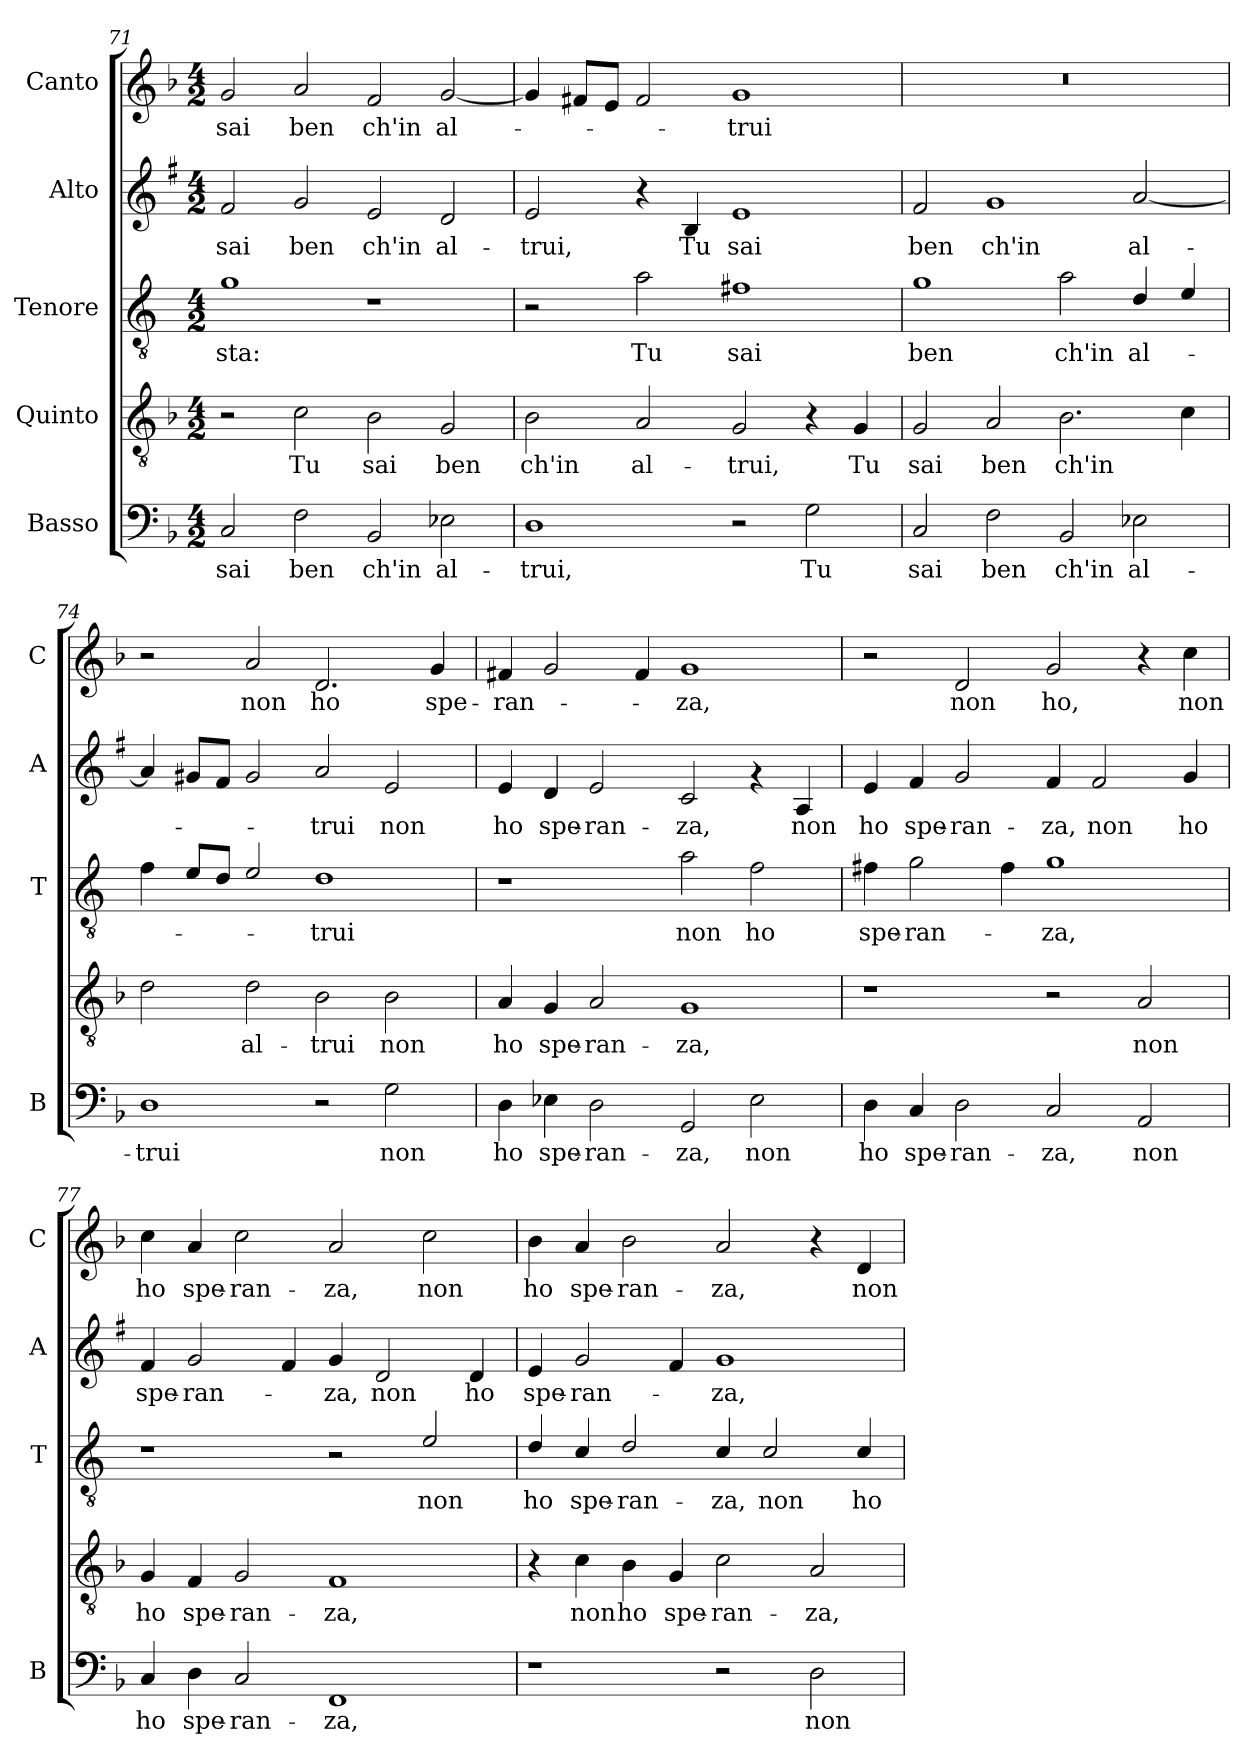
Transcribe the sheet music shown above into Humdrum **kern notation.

**kern	**text	**kern	**text	**kern	**text	**kern	**text	**kern	**text
*part5	*part5	*part4	*part4	*part3	*part3	*part2	*part2	*part1	*part1
*staff5	*staff5	*staff4	*staff4	*staff3	*staff3	*staff2	*staff2	*staff1	*staff1
*I"Basso	*	*I"Quinto	*	*I"Tenore	*	*I"Alto	*	*I"Canto	*
*I'B	*	*	*	*I'T	*	*I'A	*	*I'C	*
*clefF4	*	*clefGv2	*	*clefGv2	*	*clefG2	*	*clefG2	*
*	*	*	*	*ITrd4c7	*	*ITrd1c2	*	*	*
*k[b-]	*	*k[b-]	*	*k[b-]	*	*k[b-]	*	*k[b-]	*
*F:	*	*F:	*	*F:	*	*F:	*	*F:	*
*M4/2	*	*M4/2	*	*M4/2	*	*M4/2	*	*M4/2	*
=71	=71	=71	=71	=71	=71	=71	=71	=71	=71
!	!LO:LY:b	!	!	!	!LO:LY:b	!	!LO:LY:b	!	!LO:LY:b
2C/	sai	2r	.	1c	-sta:	2e/	sai	2g/	sai
!	!LO:LY:b	!	!LO:LY:b	!	!	!	!LO:LY:b	!	!LO:LY:b
2F\	ben	2c\	Tu	.	.	2f/	ben	2a/	ben
!	!LO:LY:b	!	!LO:LY:b	!	!	!	!LO:LY:b	!	!LO:LY:b
2BB-/	ch'in	2B-\	sai	1r	.	2d/	ch'in	2f/	ch'in
!	!LO:LY:b	!	!LO:LY:b	!	!	!	!LO:LY:b	!	!LO:LY:b
2E-X\	al-	2G/	ben	.	.	2c/	al-	[2g/	al-
=72	=72	=72	=72	=72	=72	=72	=72	=72	=72
!	!LO:LY:b	!	!LO:LY:b	!	!	!	!LO:LY:b	!	!
1D	-trui,	2B-\	ch'in	2r	.	2d/	-trui,	4g/]	.
.	.	.	.	.	.	.	.	8f#X/L	.
.	.	.	.	.	.	.	.	8e/J	.
!	!	!	!LO:LY:b	!	!LO:LY:b	!	!	!	!
.	.	2A/	al-	2d\	Tu	4r	.	2f#/	.
!	!	!	!	!	!	!	!LO:LY:b	!	!
.	.	.	.	.	.	4A/	Tu	.	.
!	!	!	!LO:LY:b	!	!LO:LY:b	!	!LO:LY:b	!	!LO:LY:b
2r	.	2G/	-trui,	1Bn	sai	1d	sai	1g	-trui
!	!LO:LY:b	!	!	!	!	!	!	!	!
2G\	Tu	4r	.	.	.	.	.	.	.
!	!	!	!LO:LY:b	!	!	!	!	!	!
.	.	4G/	Tu	.	.	.	.	.	.
=73	=73	=73	=73	=73	=73	=73	=73	=73	=73
!	!LO:LY:b	!	!LO:LY:b	!	!LO:LY:b	!	!LO:LY:b	!	!
2C/	sai	2G/	sai	1c	ben	2e/	ben	0r	.
!	!LO:LY:b	!	!LO:LY:b	!	!	!	!LO:LY:b	!	!
2F\	ben	2A/	ben	.	.	1f	ch'in	.	.
!	!LO:LY:b	!	!LO:LY:b	!	!LO:LY:b	!	!	!	!
2BB-/	ch'in	2.B-\	ch'in	2d\	ch'in	.	.	.	.
!	!LO:LY:b	!	!	!	!LO:LY:b	!	!LO:LY:b	!	!
2E-X\	al-	.	.	4G/	al-	[2g/	al-	.	.
.	.	4c\	.	4A/	.	.	.	.	.
=74	=74	=74	=74	=74	=74	=74	=74	=74	=74
!	!LO:LY:b	!	!	!	!	!	!	!	!
1D	-trui	2d\	.	4B-\	.	4g/]	.	2r	.
.	.	.	.	8A/L	.	8f#X/L	.	.	.
.	.	.	.	8G/J	.	8e/J	.	.	.
!	!	!	!LO:LY:b	!	!	!	!	!	!LO:LY:b
.	.	2d\	al-	2A/	.	2f#/	.	2a/	non
!	!	!	!LO:LY:b	!	!LO:LY:b	!	!LO:LY:b	!	!LO:LY:b
2r	.	2B-\	-trui	1G	-trui	2g/	-trui	2.d/	ho
!	!LO:LY:b	!	!LO:LY:b	!	!	!	!LO:LY:b	!	!
2G\	non	2B-\	non	.	.	2d/	non	.	.
!	!	!	!	!	!	!	!	!	!LO:LY:b
.	.	.	.	.	.	.	.	4g/	spe-
=75	=75	=75	=75	=75	=75	=75	=75	=75	=75
!	!LO:LY:b	!	!LO:LY:b	!	!	!	!LO:LY:b	!	!LO:LY:b
4D\	ho	4A/	ho	1r	.	4d/	ho	4f#X/	-ran-
!	!LO:LY:b	!	!LO:LY:b	!	!	!	!LO:LY:b	!	!
4E-X\	spe-	4G/	spe-	.	.	4c/	spe-	2g/	.
!	!LO:LY:b	!	!LO:LY:b	!	!	!	!LO:LY:b	!	!
2D\	-ran-	2A/	-ran-	.	.	2d/	-ran-	.	.
.	.	.	.	.	.	.	.	4f#/	.
!	!LO:LY:b	!	!LO:LY:b	!	!LO:LY:b	!	!LO:LY:b	!	!LO:LY:b
2GG/	-za,	1G	-za,	2d\	non	2B-/	-za,	1g	-za,
!	!LO:LY:b	!	!	!	!LO:LY:b	!	!	!	!
2E-\	non	.	.	2B-\	ho	4rf	.	.	.
!	!	!	!	!	!	!	!LO:LY:b	!	!
.	.	.	.	.	.	4G/	non	.	.
!!LO:PB:g=z
=76	=76	=76	=76	=76	=76	=76	=76	=76	=76
!	!LO:LY:b	!	!	!	!LO:LY:b	!	!LO:LY:b	!	!
4D\	ho	1r	.	4Bn\	spe-	4d/	ho	2r	.
!	!LO:LY:b	!	!	!	!LO:LY:b	!	!LO:LY:b	!	!
4C/	spe-	.	.	2c\	-ran-	4e/	spe-	.	.
!	!LO:LY:b	!	!	!	!	!	!LO:LY:b	!	!LO:LY:b
2D\	-ran-	.	.	.	.	2f/	-ran-	2d/	non
.	.	.	.	4B\	.	.	.	.	.
!	!LO:LY:b	!	!	!	!LO:LY:b	!	!LO:LY:b	!	!LO:LY:b
2C/	-za,	2r	.	1c	-za,	4e/	-za,	2g/	ho,
!	!	!	!	!	!	!	!LO:LY:b	!	!
.	.	.	.	.	.	2e/	non	.	.
!	!LO:LY:b	!	!LO:LY:b	!	!	!	!	!	!
2AA/	non	2A/	non	.	.	.	.	4r	.
!	!	!	!	!	!	!	!LO:LY:b	!	!LO:LY:b
.	.	.	.	.	.	4f/	ho	4cc\	non
=77	=77	=77	=77	=77	=77	=77	=77	=77	=77
!	!LO:LY:b	!	!LO:LY:b	!	!	!	!LO:LY:b	!	!LO:LY:b
4C/	ho	4G/	ho	1r	.	4e/	spe-	4cc\	ho
!	!LO:LY:b	!	!LO:LY:b	!	!	!	!LO:LY:b	!	!LO:LY:b
4D\	spe-	4F/	spe-	.	.	2f/	-ran-	4a/	spe-
!	!LO:LY:b	!	!LO:LY:b	!	!	!	!	!	!LO:LY:b
2C/	-ran-	2G/	-ran-	.	.	.	.	2cc\	-ran-
.	.	.	.	.	.	4e/	.	.	.
!	!LO:LY:b	!	!LO:LY:b	!	!	!	!LO:LY:b	!	!LO:LY:b
1FF	-za,	1F	-za,	2r	.	4f/	-za,	2a/	-za,
!	!	!	!	!	!	!	!LO:LY:b	!	!
.	.	.	.	.	.	2c/	non	.	.
!	!	!	!	!	!LO:LY:b	!	!	!	!LO:LY:b
.	.	.	.	2A/	non	.	.	2cc\	non
!	!	!	!	!	!	!	!LO:LY:b	!	!
.	.	.	.	.	.	4c/	ho	.	.
=78	=78	=78	=78	=78	=78	=78	=78	=78	=78
!	!	!	!	!	!LO:LY:b	!	!LO:LY:b	!	!LO:LY:b
1r	.	4r	.	4G/	ho	4d/	spe-	4b-\	ho
!	!	!	!LO:LY:b	!	!LO:LY:b	!	!LO:LY:b	!	!LO:LY:b
.	.	4c\	non	4F/	spe-	2f/	-ran-	4a/	spe-
!	!	!	!LO:LY:b	!	!LO:LY:b	!	!	!	!LO:LY:b
.	.	4B-\	ho	2G/	-ran-	.	.	2b-\	-ran-
!	!	!	!LO:LY:b	!	!	!	!	!	!
.	.	4G/	spe-	.	.	4e/	.	.	.
!	!	!	!LO:LY:b	!	!LO:LY:b	!	!LO:LY:b	!	!LO:LY:b
2r	.	2c\	-ran-	4F/	-za,	1f	-za,	2a/	-za,
!	!	!	!	!	!LO:LY:b	!	!	!	!
.	.	.	.	2F/	non	.	.	.	.
!	!LO:LY:b	!	!LO:LY:b	!	!	!	!	!	!
2D\	non	2A/	-za,	.	.	.	.	4r	.
!	!	!	!	!	!LO:LY:b	!	!	!	!LO:LY:b
.	.	.	.	4F/	ho	.	.	4d/	non
=	=	=	=	=	=	=	=	=	=
*-	*-	*-	*-	*-	*-	*-	*-	*-	*-
